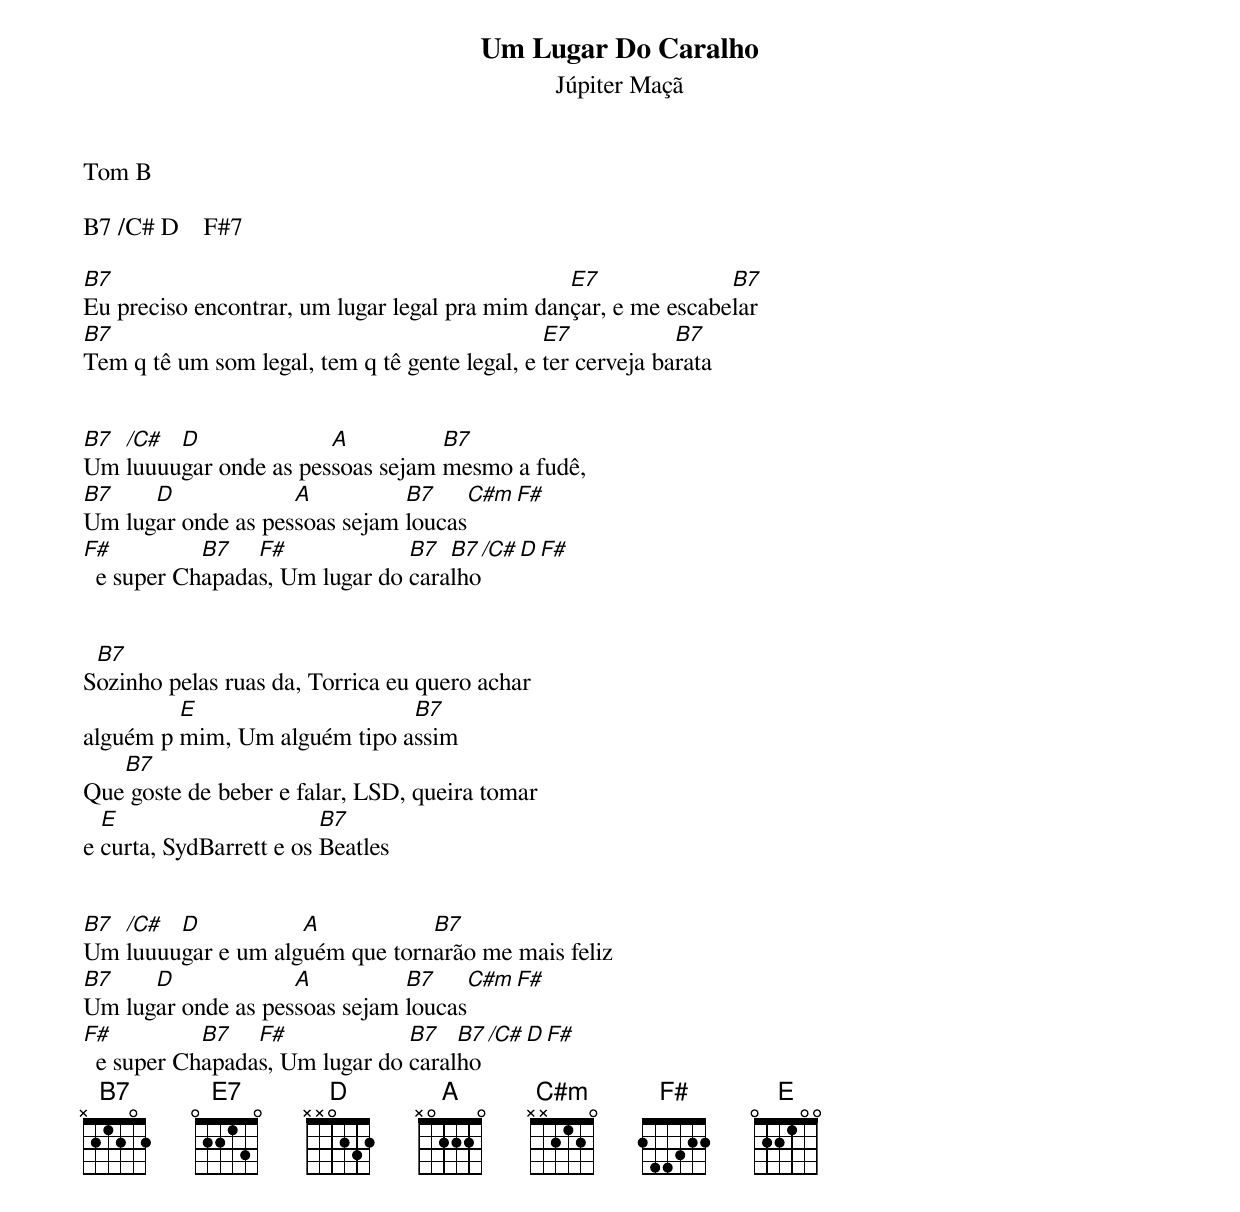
Um Lugar Do Caralho
Júpiter Maçã

Tom B

B7 /C# D    F#7

B7                                              E7              B7
Eu preciso encontrar, um lugar legal pra mim dançar, e me escabelar
B7                                             E7            B7
Tem q tê um som legal, tem q tê gente legal, e ter cerveja barata


B7 /C#  D              A          B7
Um luuuugar onde as pessoas sejam mesmo a fudê,
B7    D             A          B7    C#m F#
Um lugar onde as pessoas sejam loucas
F#          B7   F#             B7  B7  /C# D     F#
  e super Chapadas, Um lugar do caralho


 B7
Sozinho pelas ruas da, Torrica eu quero achar
         E                    B7
alguém p mim, Um alguém tipo assim
   B7
Que goste de beber e falar, LSD, queira tomar
  E                      B7
e curta, SydBarrett e os Beatles


B7 /C#  D           A           B7
Um luuuugar e um alguém que tornarão me mais feliz
B7    D             A          B7    C#m F#
Um lugar onde as pessoas sejam loucas
F#          B7   F#             B7   B7  /C# D     F#
  e super Chapadas, Um lugar do caralho
